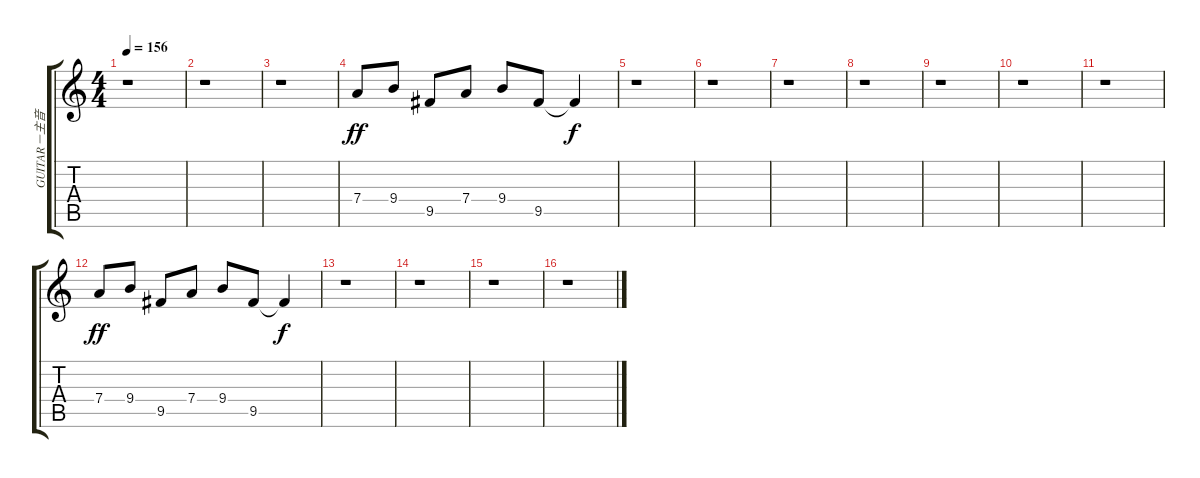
\track ("GUITAR－主音" "GUITAR－主音") {instrument distortionguitar}
\staff {score tabs}
\tuning (E4 B3 G3 D3 A2 E2) {hide}
\ts (4 4)
\tempo 156
\clef g2
\ks c
r.1{dy f} |
r.1 |
r.1 |
7.4.8{dy ff} 9.4.8 9.5.8 7.4.8 9.4.8 9.5.8 9.5{t}.4{dy f} |
r.1 |
r.1 |
r.1 |
r.1 |
r.1 |
r.1 |
r.1 |
7.4.8{dy ff} 9.4.8 9.5.8 7.4.8 9.4.8 9.5.8 9.5{t}.4{dy f} |
r.1 |
r.1 |
r.1 |
r.1
